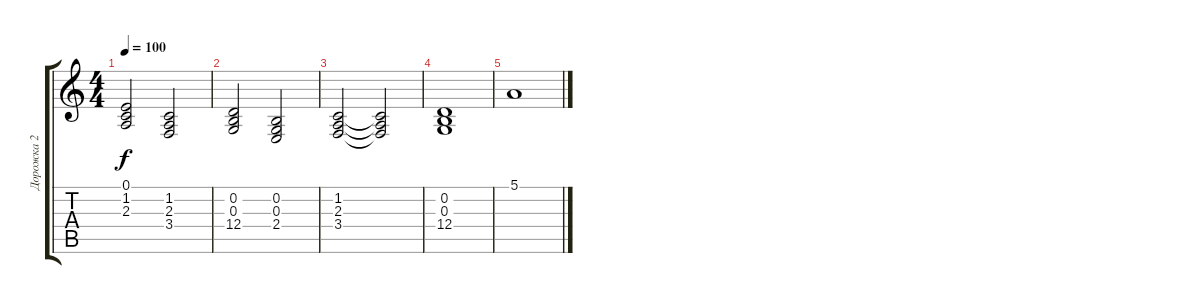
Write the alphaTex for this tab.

\track ("Дорожка 2" "Дорожка 2") {instrument tremolostrings}
\staff {score tabs}
\tuning (E4 B3 G3 D3 A2 E2) {hide}
\ts (4 4)
\tempo 100
\clef g2
\ks c
(0.1 1.2 2.3).2{dy f} (1.2 2.3 3.4).2 |
(0.2 0.3 12.4).2 (0.2 0.3 2.4).2 |
(1.2 2.3 3.4).2 (1.2{t} 2.3{t} 3.4{t}).2 |
(0.2 0.3 12.4).1 |
5.1.1
